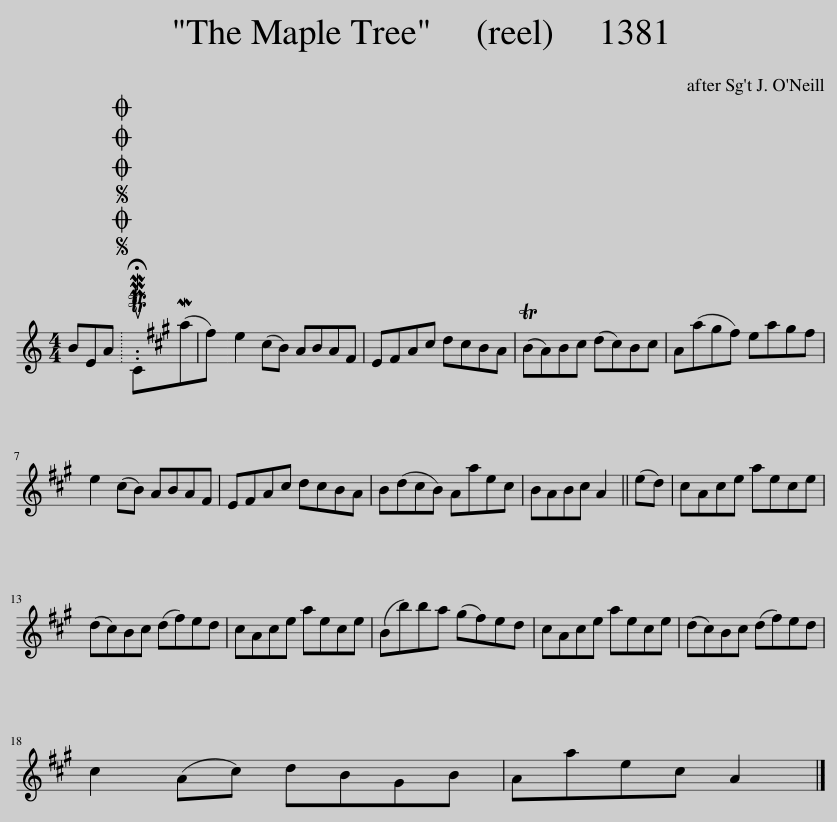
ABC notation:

X:1
L:1/8
M:4/4
I:linebreak $
K:C
V:1 treble
V:1
 BEA |SOSOOO .!fermata!PMTuC(Ma^f) | e2 (^cB) ABA^F | E^FA^c dcBA | (TBA)B^c (dc)Bc | %5
 A(a^g^f) eagf |$ e2 (^cB) ABA^F | E^FA^c dcBA | B(d^cB) Aaec | BAB^c A2 || %10
 (ed) | ^cAce aece |$ (d^c)Bc (d^f)ed | ^cAce aece | (Bb)ba (^g^f)ed | %15
 ^cAce aece | (d^c)Bc (d^f)ed |$ ^c2 (Ac) dB^GB | Aae^c A2 |] %19
